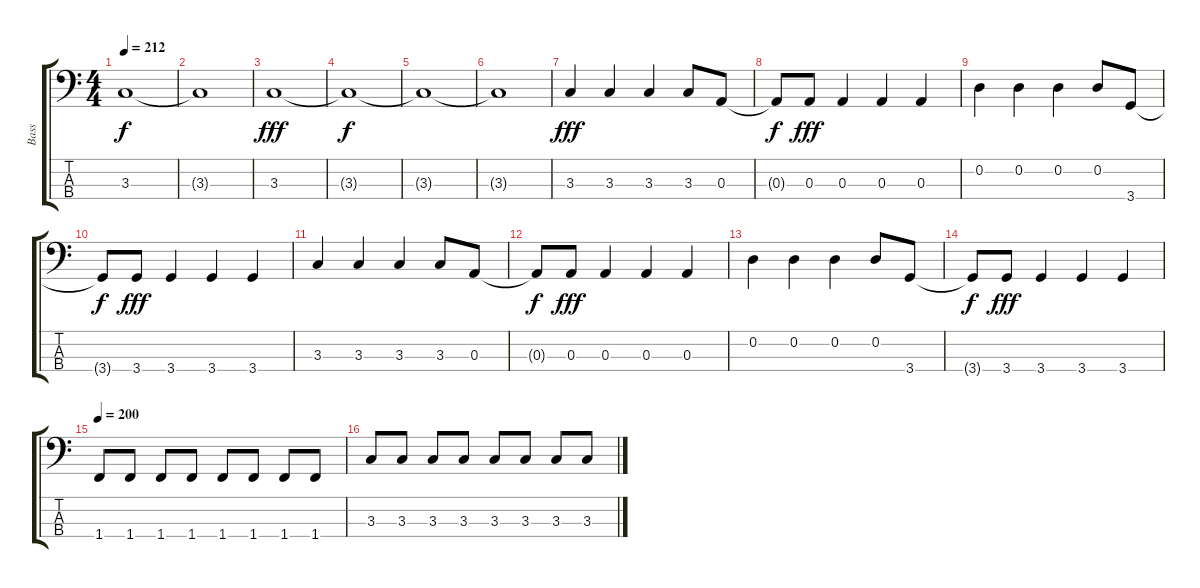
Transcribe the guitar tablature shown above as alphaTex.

\track ("Bass" "Bass") {instrument electricbassfinger}
\staff {score tabs}
\tuning (G2 D2 A1 E1) {hide}
\ts (4 4)
\tempo 212
\clef f4
\ks c
3.3{t}.1{dy f} |
3.3{t}.1 |
3.3.1{dy fff} |
3.3{t}.1{dy f} |
3.3{t}.1 |
3.3{t}.1 |
3.3.4{dy fff} 3.3.4 3.3.4 3.3.8 0.3.8 |
0.3{t}.8{dy f} 0.3.8{dy fff} 0.3.4 0.3.4 0.3.4 |
0.2.4 0.2.4 0.2.4 0.2.8 3.4.8 |
3.4{t}.8{dy f} 3.4.8{dy fff} 3.4.4 3.4.4 3.4.4 |
3.3.4 3.3.4 3.3.4 3.3.8 0.3.8 |
0.3{t}.8{dy f} 0.3.8{dy fff} 0.3.4 0.3.4 0.3.4 |
0.2.4 0.2.4 0.2.4 0.2.8 3.4.8 |
3.4{t}.8{dy f} 3.4.8{dy fff} 3.4.4 3.4.4 3.4.4 |
\tempo 200
1.4.8 1.4.8 1.4.8 1.4.8 1.4.8 1.4.8 1.4.8 1.4.8 |
3.3.8 3.3.8 3.3.8 3.3.8 3.3.8 3.3.8 3.3.8 3.3.8
